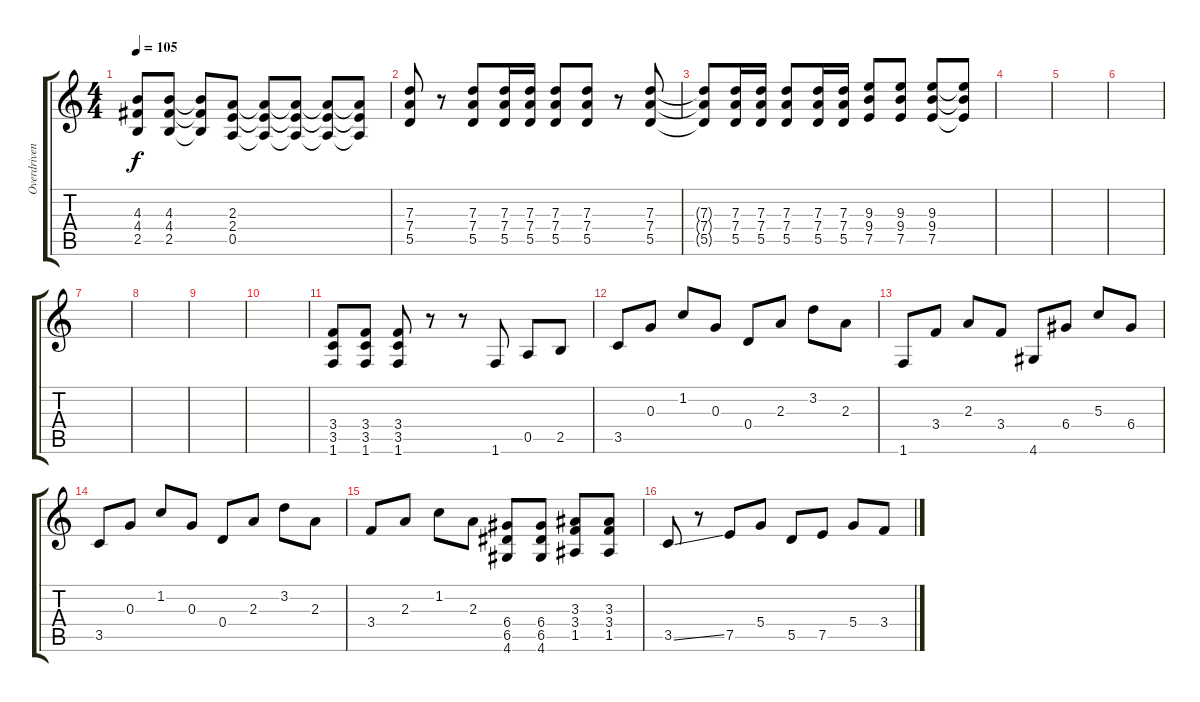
\track ("Overdriven guitar" "Overdriven") {instrument overdrivenguitar}
\staff {score tabs}
\tuning (E4 B3 G3 D3 A2 E2) {hide}
\ts (4 4)
\tempo 105
\clef g2
\ks c
(4.3{t} 4.4{t} 2.5{t}).8{dy f} (4.3 4.4 2.5).8 (4.3{t} 4.4{t} 2.5{t}).8 (2.3 2.4 0.5).8 (2.3{t} 2.4{t} 0.5{t}).8 (2.3{t} 2.4{t} 0.5{t}).8 (2.3{t} 2.4{t} 0.5{t}).8 (2.3{t} 2.4{t} 0.5{t}).8 |
(7.3 7.4 5.5).8 r.8 (7.3 7.4 5.5).8 (7.3 7.4 5.5).16 (7.3 7.4 5.5).16 (7.3 7.4 5.5).8 (7.3 7.4 5.5).8 r.8 (7.3 7.4 5.5).8 |
(7.3{t} 7.4{t} 5.5{t}).8 (7.3 7.4 5.5).16 (7.3 7.4 5.5).16 (7.3 7.4 5.5).8 (7.3 7.4 5.5).16 (7.3 7.4 5.5).16 (9.3 9.4 7.5).8 (9.3 9.4 7.5).8 (9.3 9.4 7.5).8 (9.3{t} 9.4{t} 7.5{t}).8 |
|
|
|
|
|
|
|
(3.4 3.5 1.6).8 (3.4 3.5 1.6).8 (3.4 3.5 1.6).8 r.8 r.8 1.6.8 0.5.8 2.5.8 |
3.5.8 0.3.8 1.2.8 0.3.8 0.4.8 2.3.8 3.2.8 2.3.8 |
1.6.8 3.4.8 2.3.8 3.4.8 4.6.8 6.4.8 5.3.8 6.4.8 |
3.5.8 0.3.8 1.2.8 0.3.8 0.4.8 2.3.8 3.2.8 2.3.8 |
3.4.8 2.3.8 1.2.8 2.3.8 (6.4 6.5 4.6).8 (6.4 6.5 4.6).8 (3.3 3.4 1.5).8 (3.3 3.4 1.5).8 |
3.5{ss}.8 r.8 7.5.8 5.4.8 5.5.8 7.5.8 5.4.8 3.4.8
